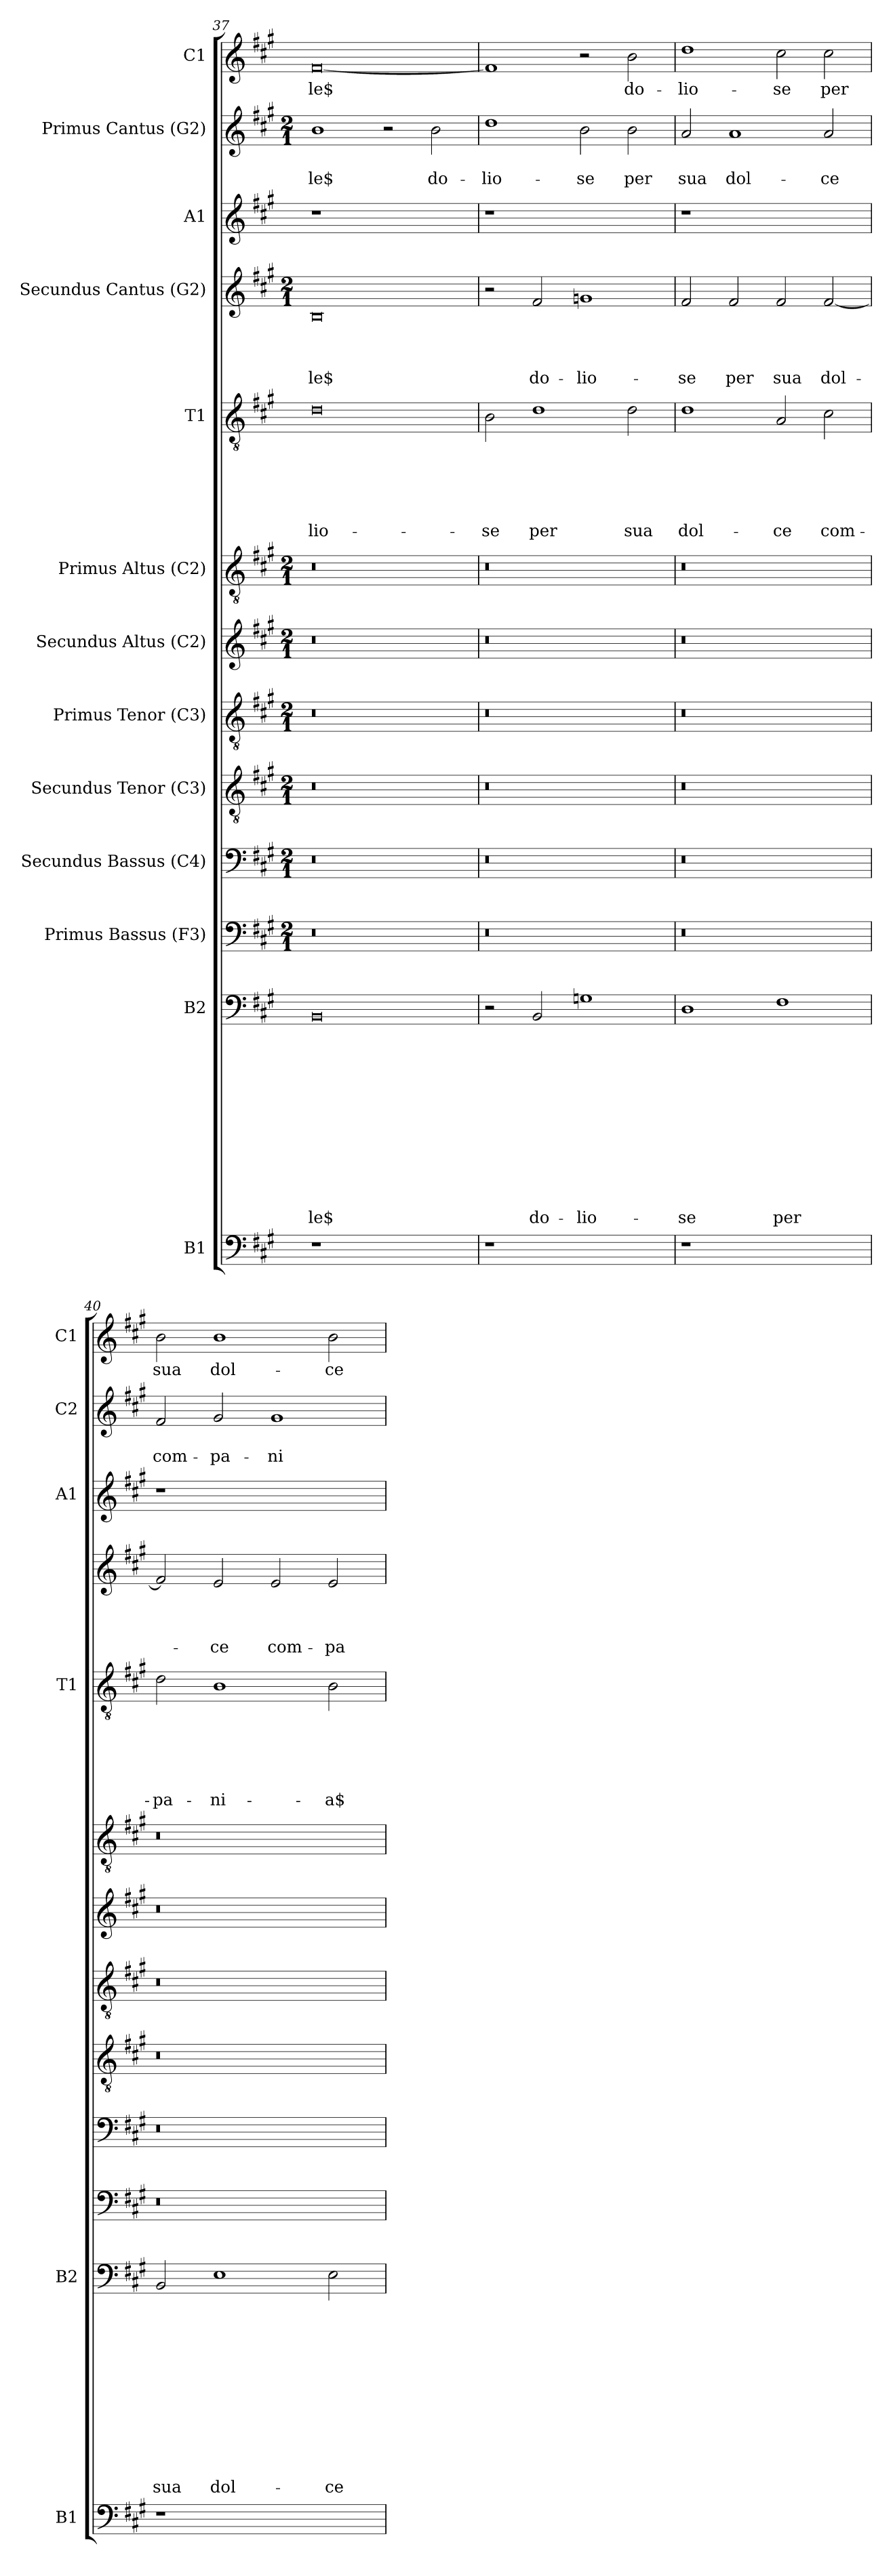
**kern	**kern	**text	**text	**text	**text	**text	**text	**text	**text	**text	**text	**text	**text	**kern	**kern	**kern	**kern	**kern	**kern	**kern	**text	**text	**text	**text	**text	**text	**kern	**text	**text	**text	**text	**kern	**kern	**text	**text	**kern	**text
*part13	*part12	*part12	*part12	*part12	*part12	*part12	*part12	*part12	*part12	*part12	*part12	*part12	*part12	*part11	*part10	*part9	*part8	*part7	*part6	*part5	*part5	*part5	*part5	*part5	*part5	*part5	*part4	*part4	*part4	*part4	*part4	*part3	*part2	*part2	*part2	*part1	*part1
*staff13	*staff12	*staff12	*staff12	*staff12	*staff12	*staff12	*staff12	*staff12	*staff12	*staff12	*staff12	*staff12	*staff12	*staff11	*staff10	*staff9	*staff8	*staff7	*staff6	*staff5	*staff5	*staff5	*staff5	*staff5	*staff5	*staff5	*staff4	*staff4	*staff4	*staff4	*staff4	*staff3	*staff2	*staff2	*staff2	*staff1	*staff1
*I"B1	*I"B2	*	*	*	*	*	*	*	*	*	*	*	*	*I"Primus Bassus (F3)	*I"Secundus Bassus (C4)	*I"Secundus Tenor (C3)	*I"Primus Tenor (C3)	*I"Secundus Altus (C2)	*I"Primus Altus (C2)	*I"T1	*	*	*	*	*	*	*I"Secundus Cantus (G2)	*	*	*	*	*I"A1	*I"Primus Cantus (G2)	*	*	*I"C1	*
*I'B1	*I'B2	*	*	*	*	*	*	*	*	*	*	*	*	*	*	*	*	*	*	*I'T1	*	*	*	*	*	*	*	*	*	*	*	*I'A1	*I'C2	*	*	*I'C1	*
!!LO:LB:g=z
*clefF4	*clefF4	*	*	*	*	*	*	*	*	*	*	*	*	*clefF4	*clefF4	*clefGv2	*clefGv2	*clefG2	*clefGv2	*clefGv2	*	*	*	*	*	*	*clefG2	*	*	*	*	*clefG2	*clefG2	*	*	*clefG2	*
*	*	*	*	*	*	*	*	*	*	*	*	*	*	*	*ITrd7c12	*	*	*	*	*	*	*	*	*	*	*	*	*	*	*	*	*	*	*	*	*	*
*k[f#c#g#]	*k[f#c#g#]	*	*	*	*	*	*	*	*	*	*	*	*	*k[f#c#g#]	*k[f#c#g#]	*k[f#c#g#]	*k[f#c#g#]	*k[f#c#g#]	*k[f#c#g#]	*k[f#c#g#]	*	*	*	*	*	*	*k[f#c#g#]	*	*	*	*	*k[f#c#g#]	*k[f#c#g#]	*	*	*k[f#c#g#]	*
*A:	*A:	*	*	*	*	*	*	*	*	*	*	*	*	*A:	*A:	*A:	*A:	*A:	*A:	*A:	*	*	*	*	*	*	*A:	*	*	*	*	*A:	*A:	*	*	*A:	*
*	*	*	*	*	*	*	*	*	*	*	*	*	*	*M2/1	*M2/1	*M2/1	*M2/1	*M2/1	*M2/1	*	*	*	*	*	*	*	*M2/1	*	*	*	*	*	*M2/1	*	*	*	*
=37	=37	=37	=37	=37	=37	=37	=37	=37	=37	=37	=37	=37	=37	=37	=37	=37	=37	=37	=37	=37	=37	=37	=37	=37	=37	=37	=37	=37	=37	=37	=37	=37	=37	=37	=37	=37	=37
!	!	!	!	!	!	!	!	!	!	!	!	!	!LO:LY:b	!	!	!	!	!	!	!	!	!	!	!	!	!LO:LY:b	!	!	!	!	!LO:LY:b	!	!	!	!LO:LY:b	!	!LO:LY:b
1r	0BB	.	.	.	.	.	.	.	.	.	.	.	-le$	0r	0r	0r	0r	0r	0r	0d	.	.	.	.	.	-lio-	0B	.	.	.	-le$	1r	1b	.	-le$	[<0f#	-le$
1ryy	.	.	.	.	.	.	.	.	.	.	.	.	.	.	.	.	.	.	.	.	.	.	.	.	.	.	.	.	.	.	.	1ryy	2r	.	.	.	.
!	!	!	!	!	!	!	!	!	!	!	!	!	!	!	!	!	!	!	!	!	!	!	!	!	!	!	!	!	!	!	!	!	!	!	!LO:LY:b	!	!
.	.	.	.	.	.	.	.	.	.	.	.	.	.	.	.	.	.	.	.	.	.	.	.	.	.	.	.	.	.	.	.	.	2b\	.	do-	.	.
=38	=38	=38	=38	=38	=38	=38	=38	=38	=38	=38	=38	=38	=38	=38	=38	=38	=38	=38	=38	=38	=38	=38	=38	=38	=38	=38	=38	=38	=38	=38	=38	=38	=38	=38	=38	=38	=38
!	!	!	!	!	!	!	!	!	!	!	!	!	!	!	!	!	!	!	!	!	!	!	!	!	!	!LO:LY:b	!	!	!	!	!	!	!	!	!LO:LY:b	!	!
1r	2r	.	.	.	.	.	.	.	.	.	.	.	.	0r	0r	0r	0r	0r	0r	2B\	.	.	.	.	.	-se	2r	.	.	.	.	1r	1dd	.	-lio-	1f#]	.
!	!	!	!	!	!	!	!	!	!	!	!	!	!LO:LY:b	!	!	!	!	!	!	!	!	!	!	!	!	!LO:LY:b	!	!	!	!	!LO:LY:b	!	!	!	!	!	!
.	2BB/	.	.	.	.	.	.	.	.	.	.	.	do-	.	.	.	.	.	.	1d	.	.	.	.	.	per	2f#/	.	.	.	do-	.	.	.	.	.	.
!	!	!	!	!	!	!	!	!	!	!	!	!	!LO:LY:b	!	!	!	!	!	!	!	!	!	!	!	!	!	!	!	!	!	!LO:LY:b	!	!	!	!LO:LY:b	!	!
1ryy	1Gn	.	.	.	.	.	.	.	.	.	.	.	-lio-	.	.	.	.	.	.	.	.	.	.	.	.	.	1gn	.	.	.	-lio-	1ryy	2b\	.	-se	2r	.
!	!	!	!	!	!	!	!	!	!	!	!	!	!	!	!	!	!	!	!	!	!	!	!	!	!	!LO:LY:b	!	!	!	!	!	!	!	!	!LO:LY:b	!	!LO:LY:b
.	.	.	.	.	.	.	.	.	.	.	.	.	.	.	.	.	.	.	.	2d\	.	.	.	.	.	sua	.	.	.	.	.	.	2b\	.	per	2b\	do-
=39	=39	=39	=39	=39	=39	=39	=39	=39	=39	=39	=39	=39	=39	=39	=39	=39	=39	=39	=39	=39	=39	=39	=39	=39	=39	=39	=39	=39	=39	=39	=39	=39	=39	=39	=39	=39	=39
!	!	!	!	!	!	!	!	!	!	!	!	!	!LO:LY:b	!	!	!	!	!	!	!	!	!	!	!	!	!LO:LY:b	!	!	!	!	!LO:LY:b	!	!	!	!LO:LY:b	!	!LO:LY:b
1r	1D	.	.	.	.	.	.	.	.	.	.	.	-se	0r	0r	0r	0r	0r	0r	1d	.	.	.	.	.	dol-	2f#/	.	.	.	-se	1r	2a/	.	sua	1dd	-lio-
!	!	!	!	!	!	!	!	!	!	!	!	!	!	!	!	!	!	!	!	!	!	!	!	!	!	!	!	!	!	!	!LO:LY:b	!	!	!	!LO:LY:b	!	!
.	.	.	.	.	.	.	.	.	.	.	.	.	.	.	.	.	.	.	.	.	.	.	.	.	.	.	2f#/	.	.	.	per	.	1a	.	dol-	.	.
!	!	!	!	!	!	!	!	!	!	!	!	!	!LO:LY:b	!	!	!	!	!	!	!	!	!	!	!	!	!LO:LY:b	!	!	!	!	!LO:LY:b	!	!	!	!	!	!LO:LY:b
1ryy	1F#	.	.	.	.	.	.	.	.	.	.	.	per	.	.	.	.	.	.	2A/	.	.	.	.	.	-ce	2f#/	.	.	.	sua	1ryy	.	.	.	2cc#\	-se
!	!	!	!	!	!	!	!	!	!	!	!	!	!	!	!	!	!	!	!	!	!	!	!	!	!	!LO:LY:b	!	!	!	!	!LO:LY:b	!	!	!	!LO:LY:b	!	!LO:LY:b
.	.	.	.	.	.	.	.	.	.	.	.	.	.	.	.	.	.	.	.	2c#\	.	.	.	.	.	com-	[<2f#/	.	.	.	dol-	.	2a/	.	-ce	2cc#\	per
=40	=40	=40	=40	=40	=40	=40	=40	=40	=40	=40	=40	=40	=40	=40	=40	=40	=40	=40	=40	=40	=40	=40	=40	=40	=40	=40	=40	=40	=40	=40	=40	=40	=40	=40	=40	=40	=40
!	!	!	!	!	!	!	!	!	!	!	!	!	!LO:LY:b	!	!	!	!	!	!	!	!	!	!	!	!	!LO:LY:b	!	!	!	!	!	!	!	!	!LO:LY:b	!	!LO:LY:b
1r	2BB/	.	.	.	.	.	.	.	.	.	.	.	sua	0r	0r	0r	0r	0r	0r	2d\	.	.	.	.	.	-pa-	2f#/]	.	.	.	.	1r	2f#/	.	com-	2b\	sua
!	!	!	!	!	!	!	!	!	!	!	!	!	!LO:LY:b	!	!	!	!	!	!	!	!	!	!	!	!	!LO:LY:b	!	!	!	!	!LO:LY:b	!	!	!	!LO:LY:b	!	!LO:LY:b
.	1E	.	.	.	.	.	.	.	.	.	.	.	dol-	.	.	.	.	.	.	1B	.	.	.	.	.	-ni-	2e/	.	.	.	-ce	.	2g#/	.	-pa-	1b	dol-
!	!	!	!	!	!	!	!	!	!	!	!	!	!	!	!	!	!	!	!	!	!	!	!	!	!	!	!	!	!	!	!LO:LY:b	!	!	!	!LO:LY:b	!	!
1ryy	.	.	.	.	.	.	.	.	.	.	.	.	.	.	.	.	.	.	.	.	.	.	.	.	.	.	2e/	.	.	.	com-	1ryy	1g#	.	-ni-	.	.
!	!	!	!	!	!	!	!	!	!	!	!	!	!LO:LY:b	!	!	!	!	!	!	!	!	!	!	!	!	!LO:LY:b	!	!	!	!	!LO:LY:b	!	!	!	!	!	!LO:LY:b
.	2E\	.	.	.	.	.	.	.	.	.	.	.	-ce	.	.	.	.	.	.	2B\	.	.	.	.	.	-a$	2e/	.	.	.	-pa-	.	.	.	.	2b\	-ce
=	=	=	=	=	=	=	=	=	=	=	=	=	=	=	=	=	=	=	=	=	=	=	=	=	=	=	=	=	=	=	=	=	=	=	=	=	=
*-	*-	*-	*-	*-	*-	*-	*-	*-	*-	*-	*-	*-	*-	*-	*-	*-	*-	*-	*-	*-	*-	*-	*-	*-	*-	*-	*-	*-	*-	*-	*-	*-	*-	*-	*-	*-	*-
